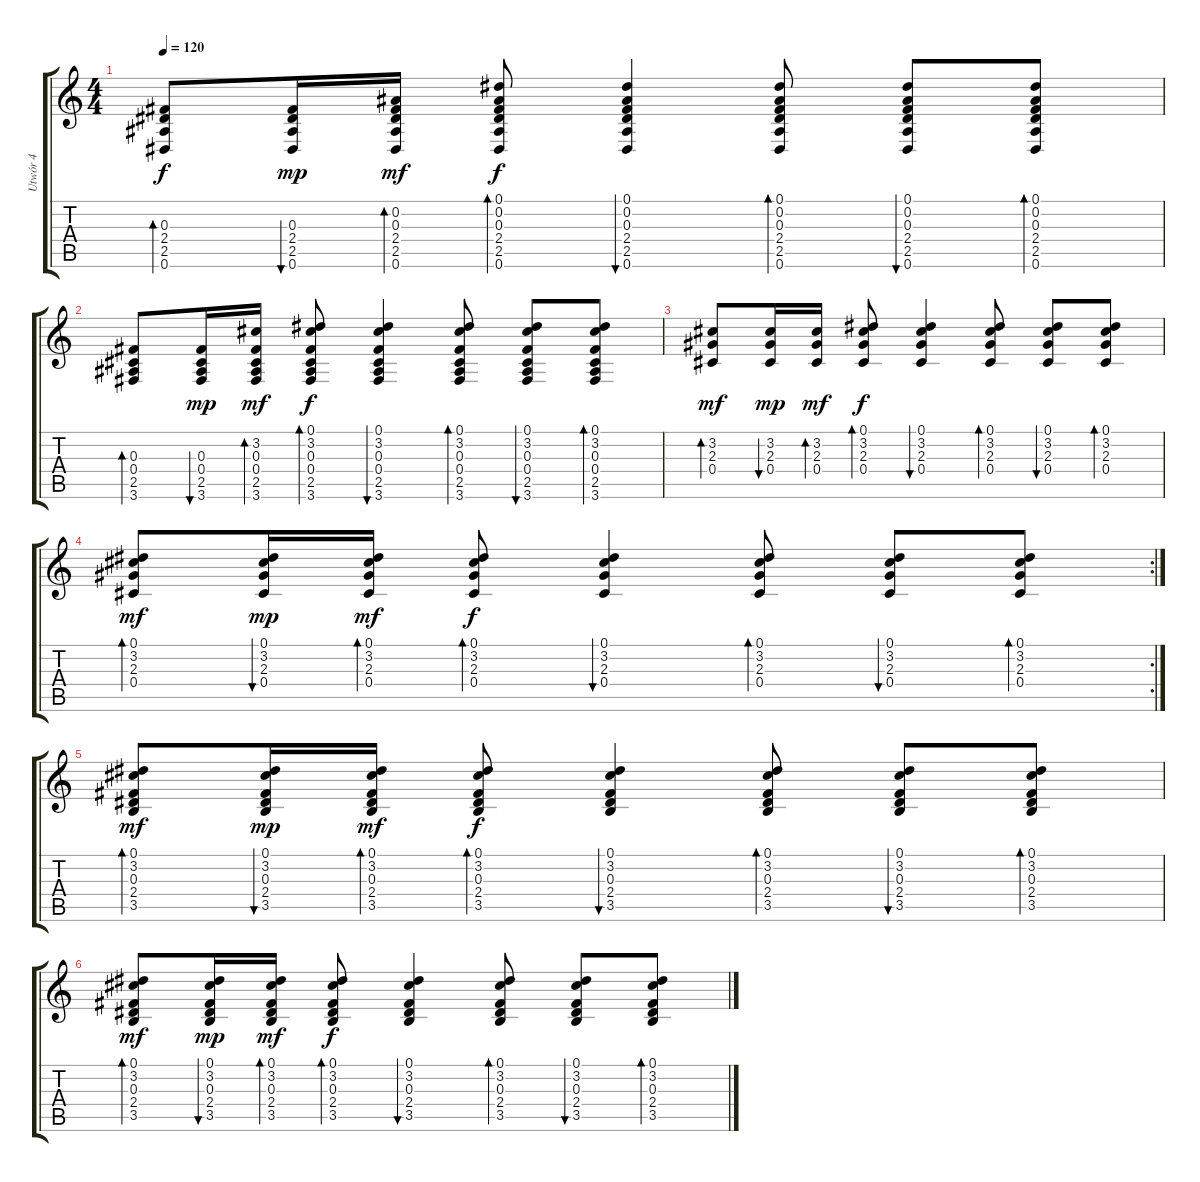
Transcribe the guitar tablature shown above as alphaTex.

\track ("Utwór 4" "Utwór 4") {instrument acousticguitarsteel}
\staff {score tabs}
\tuning (Eb4 Bb3 Gb3 Db3 Ab2 Eb2) {hide}
\ts (4 4)
\tempo 120
\clef g2
\ks c
(0.3 2.4 2.5 0.6).8{bd 120 dy f} (0.3 2.4 2.5 0.6).16{bu 60 dy mp} (0.2 0.3 2.4 2.5 0.6).16{bd 60 dy mf} (0.1 0.2 0.3 2.4 2.5 0.6).8{bd 60 dy f} (0.1 0.2 0.3 2.4 2.5 0.6).4{bu 60} (0.1 0.2 0.3 2.4 2.5 0.6).8{bd 60} (0.1 0.2 0.3 2.4 2.5 0.6).8{bu 60} (0.1 0.2 0.3 2.4 2.5 0.6).8{bd 60} |
(0.3 0.4 2.5 3.6).8{bd 120} (0.3 0.4 2.5 3.6).16{bu 60 dy mp} (3.2 0.3 0.4 2.5 3.6).16{bd 60 dy mf} (0.1 3.2 0.3 0.4 2.5 3.6).8{bd 60 dy f} (0.1 3.2 0.3 0.4 2.5 3.6).4{bu 60} (0.1 3.2 0.3 0.4 2.5 3.6).8{bd 60} (0.1 3.2 0.3 0.4 2.5 3.6).8{bu 60} (0.1 3.2 0.3 0.4 2.5 3.6).8{bd 60} |
(3.2 2.3 0.4).8{bd 120 dy mf} (3.2 2.3 0.4).16{bu 60 dy mp} (3.2 2.3 0.4).16{bd 60 dy mf} (0.1 3.2 2.3 0.4).8{bd 60 dy f} (0.1 3.2 2.3 0.4).4{bu 60} (0.1 3.2 2.3 0.4).8{bd 60} (0.1 3.2 2.3 0.4).8{bu 60} (0.1 3.2 2.3 0.4).8{bd 60} |
\rc 2
(0.1 3.2 2.3 0.4).8{bd 120 dy mf} (0.1 3.2 2.3 0.4).16{bu 60 dy mp} (0.1 3.2 2.3 0.4).16{bd 60 dy mf} (0.1 3.2 2.3 0.4).8{bd 60 dy f} (0.1 3.2 2.3 0.4).4{bu 60} (0.1 3.2 2.3 0.4).8{bd 60} (0.1 3.2 2.3 0.4).8{bu 60} (0.1 3.2 2.3 0.4).8{bd 60} |
(0.1 3.2 0.3 2.4 3.5).8{bd 120 dy mf} (0.1 3.2 0.3 2.4 3.5).16{bu 60 dy mp} (0.1 3.2 0.3 2.4 3.5).16{bd 60 dy mf} (0.1 3.2 0.3 2.4 3.5).8{bd 60 dy f} (0.1 3.2 0.3 2.4 3.5).4{bu 60} (0.1 3.2 0.3 2.4 3.5).8{bd 60} (0.1 3.2 0.3 2.4 3.5).8{bu 60} (0.1 3.2 0.3 2.4 3.5).8{bd 60} |
(0.1 3.2 0.3 2.4 3.5).8{bd 120 dy mf} (0.1 3.2 0.3 2.4 3.5).16{bu 60 dy mp} (0.1 3.2 0.3 2.4 3.5).16{bd 60 dy mf} (0.1 3.2 0.3 2.4 3.5).8{bd 60 dy f} (0.1 3.2 0.3 2.4 3.5).4{bu 60} (0.1 3.2 0.3 2.4 3.5).8{bd 60} (0.1 3.2 0.3 2.4 3.5).8{bu 60} (0.1 3.2 0.3 2.4 3.5).8{bd 60}
